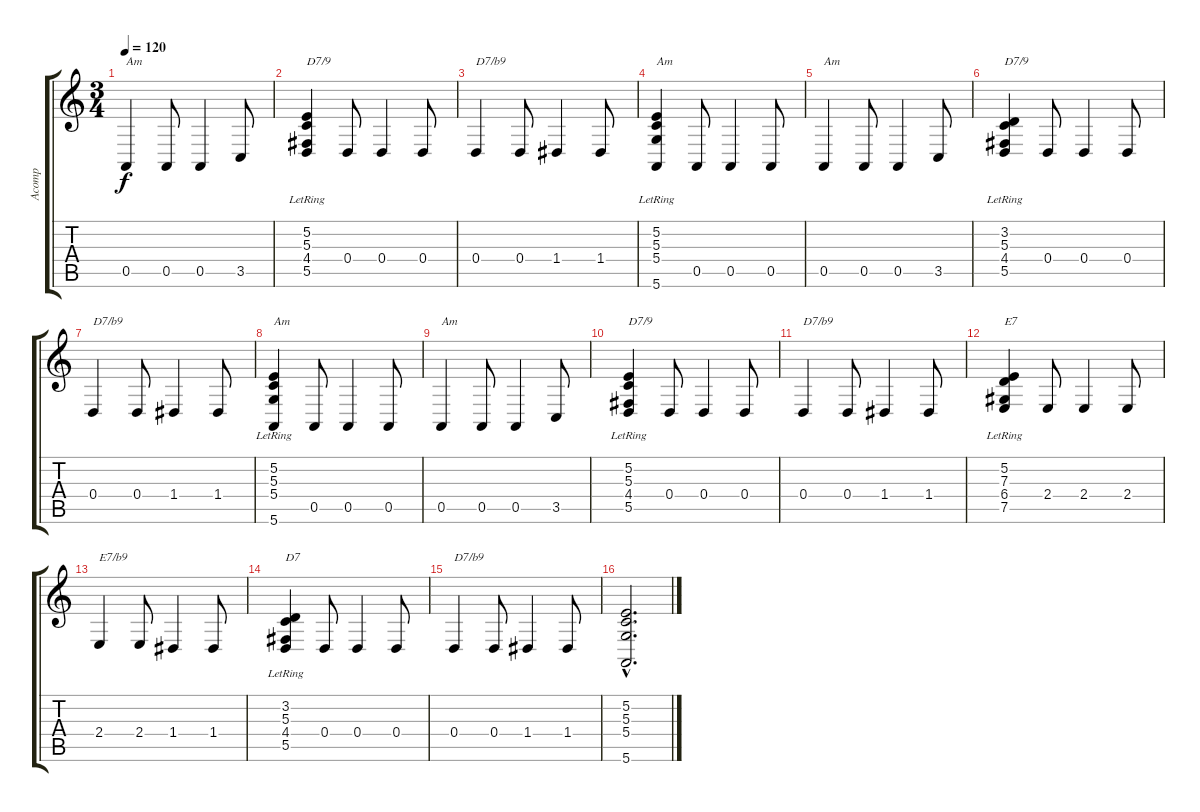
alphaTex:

\track ("Acomp" "Acomp") {instrument acousticgrandpiano}
\staff {score tabs}
\tuning (E4 B3 G3 D3 A2 E2) {hide}
\ts (3 4)
\tempo 120
\clef g2
\ks c
0.5.4{txt "Am" dy f} 0.5.8 0.5.4 3.5.8 |
(5.2{lr} 5.3{lr} 4.4{lr} 5.5).4{txt "D7/9"} 0.4.8 0.4.4 0.4.8 |
0.4.4{txt "D7/b9"} 0.4.8 1.4.4 1.4.8 |
(5.2{lr} 5.3{lr} 5.4{lr} 5.6).4{txt "Am"} 0.5.8 0.5.4 0.5.8 |
0.5.4{txt "Am"} 0.5.8 0.5.4 3.5.8 |
(3.2{lr} 5.3{lr} 4.4{lr} 5.5).4{txt "D7/9"} 0.4.8 0.4.4 0.4.8 |
0.4.4{txt "D7/b9"} 0.4.8 1.4.4 1.4.8 |
(5.2{lr} 5.3{lr} 5.4{lr} 5.6).4{txt "Am"} 0.5.8 0.5.4 0.5.8 |
0.5.4{txt "Am"} 0.5.8 0.5.4 3.5.8 |
(5.2{lr} 5.3{lr} 4.4{lr} 5.5).4{txt "D7/9"} 0.4.8 0.4.4 0.4.8 |
0.4.4{txt "D7/b9"} 0.4.8 1.4.4 1.4.8 |
(5.2{lr} 7.3{lr} 6.4{lr} 7.5).4{txt "E7"} 2.4.8 2.4.4 2.4.8 |
2.4.4{txt "E7/b9"} 2.4.8 1.4.4 1.4.8 |
(3.2{lr} 5.3{lr} 4.4{lr} 5.5).4{txt "D7"} 0.4.8 0.4.4 0.4.8 |
0.4.4{txt "D7/b9"} 0.4.8 1.4.4 1.4.8 |
(5.2{hac} 5.3{hac} 5.4{hac} 5.6{hac}).2{d}
